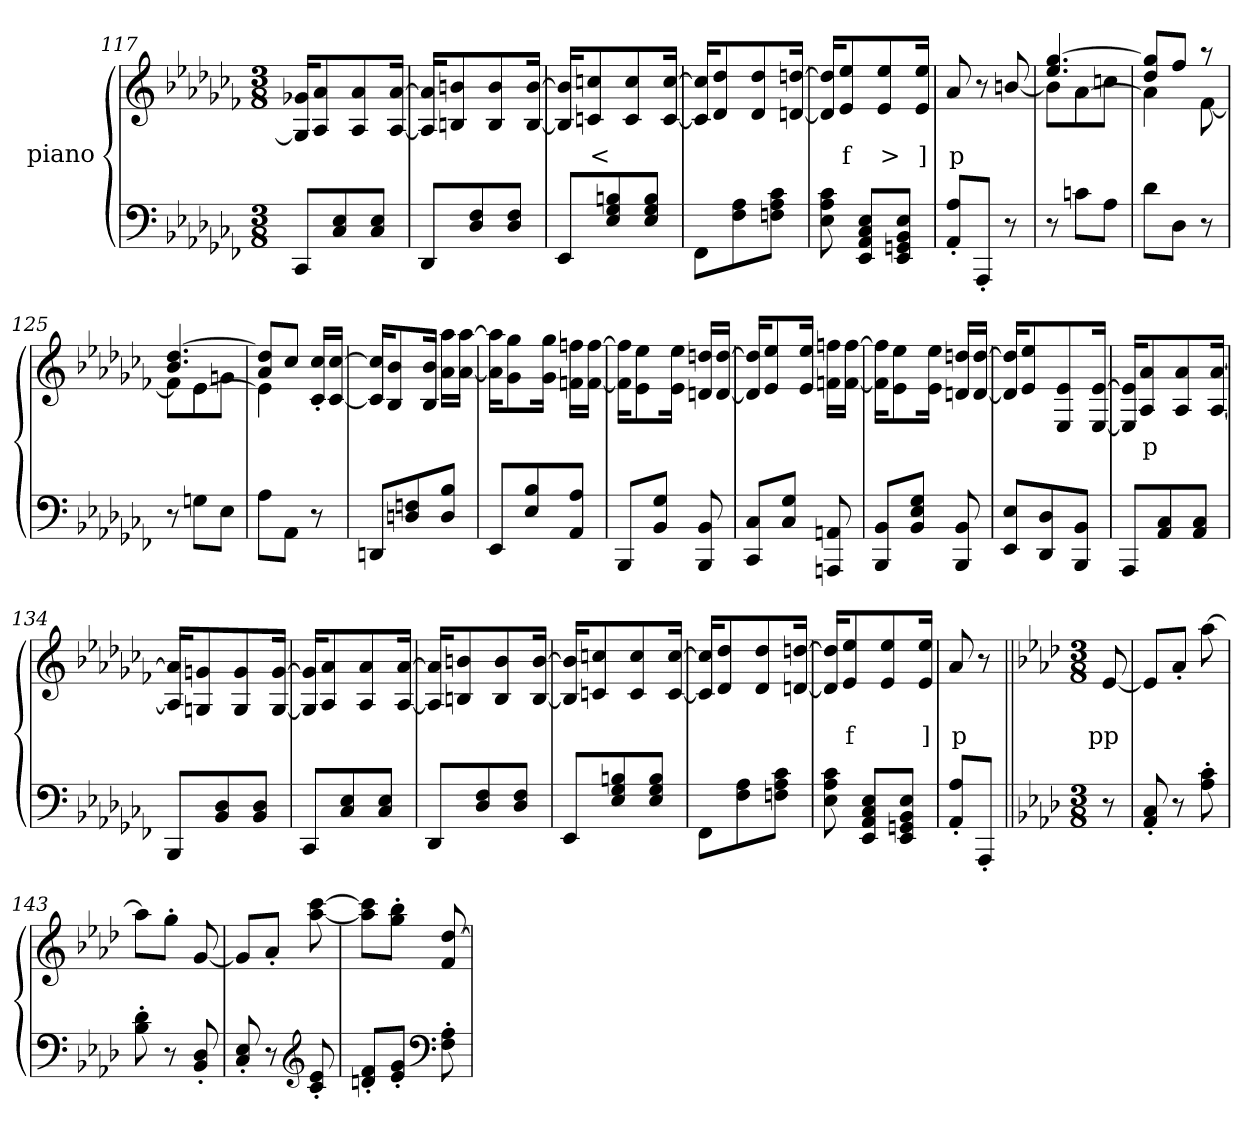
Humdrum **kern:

**kern	**kern	**text
*part2	*part1	*part1
*staff2	*staff1	*staff1
*	*I"piano	*
*clefF4	*clefG2	*
*k[b-e-a-d-g-c-f-]	*k[b-e-a-d-g-c-f-]	*
*M3/8	*M3/8	*
=117	=117	=117
8CC-L	16Gn] 16g-XKL	.
.	8A- 8a-	.
8C- 8E-	.	.
.	8A- 8a-	.
8C- 8E-J	.	.
.	[16A- [16a-Jk	.
=118	=118	=118
8DD-L	16A-] 16a-]KL	.
.	8Bn 8bn	.
8D- 8F-	.	.
.	8B 8b	.
8D- 8F-J	.	.
.	[16B [16bJk	.
=119	=119	=119
8EE-L	16Bn] 16bn]KL	.
.	8cn 8ccn	<
8E- 8G- 8Bn	.	.
.	8c 8cc	.
8E- 8G- 8BJ	.	.
.	[16c [16ccJk	.
=120	=120	=120
8FF-L	16cn] 16ccn]KL	.
.	8d- 8dd-	.
8F- 8A-	.	.
.	8d- 8dd-	.
8Fn 8A- 8c-J	.	.
.	[16dn [16ddnJk	.
=121	=121	=121
8E- 8A- 8c-	16dn] 16ddn]KL	.
.	8e- 8ee-	f
8EE- 8AA- 8C- 8E-L	.	.
.	8e- 8ee-	>
8EE- 8GGn 8BB- 8E-J	.	.
.	16e- 16ee-Jk	]
=122	=122	=122
8AA-'> 8A-'>L	8a-	p
8AAA-'>J	8r	.
8r	[8bn/	.
=123	=123	=123
*	*^	*
*	*	*^	*
8r	4.ee- [4.gg-	8bnL]	8ryy	.
8cnL	.	8a-	[4a-\	.
8A-J	.	8ccnJ	.	.
*	*	*v	*v	*
=124	=124	=124	=124
8d-L	8dd- 8gg-]L	4a-]	.
8D-J	8ff-J	.	.
8r	8r	[8f-	.
=125	=125	=125	=125
*	*	*^	*
8r	4.b- [4.dd-	8f-L]	8ryy	.
8GnL	.	8e-	[4e-\	.
8E-J	.	8gnJ	.	.
*	*	*v	*v	*
=126	=126	=126	=126
8A-L	8a- 8dd-]L	4e-]	.
8AA-J	8cc-J	.	.
8r	16c-'> 16cc-'>LL	8ryy	.
.	[16c- [16cc-JJ	.	.
*	*v	*v	*
=127	=127	=127
8DDnL	16c-] 16cc-]KL	.
.	8B- 8b-	.
8Dn 8Fn	.	.
.	16B- 16b-Jk	.
8D 8B-J	16a- 16aa-LL	.
.	[16a- [16aa-JJ	.
=128	=128	=128
8EE-L	16a-] 16aa-]KL	.
.	8g- 8gg-	.
8E- 8B-	.	.
.	16g- 16gg-Jk	.
8AA- 8A-J	16fn 16ffnLL	.
.	[16f [16ffJJ	.
=129	=129	=129
8BBB-L	16fn] 16ffn]KL	.
.	8e- 8ee-	.
8BB- 8G-J	.	.
.	16e- 16ee-Jk	.
8BBB- 8BB-	16dn 16ddnLL	.
.	[16d [16ddJJ	.
=130	=130	=130
8CC- 8C-L	16dn] 16ddn]KL	.
.	8e- 8ee-	.
8C- 8G-J	.	.
.	16e- 16ee-Jk	.
8AAAn 8AAn	16fn 16ffnLL	.
.	[16f [16ffJJ	.
=131	=131	=131
8BBB- 8BB-L	16fn] 16ffn]KL	.
.	8e- 8ee-	.
8BB- 8E- 8G-J	.	.
.	16e- 16ee-Jk	.
8BBB- 8BB-	16dn 16ddnLL	.
.	[16d [16ddJJ	.
=132	=132	=132
8EE- 8E-L	16dn] 16ddn]KL	.
.	8e- 8ee-	.
8DD- 8D-	.	.
.	8E- 8e-	.
8BBB- 8BB-J	.	.
.	[16E- [16e-Jk	.
=133	=133	=133
8AAA-L	16E-] 16e-]KL	.
.	8A- 8a-	p
8AA- 8C-	.	.
.	8A- 8a-	.
8AA- 8C-J	.	.
.	[16A- [16a-Jk	.
=134	=134	=134
8BBB-L	16A-] 16a-]KL	.
.	8Gn 8gn	.
8BB- 8D-	.	.
.	8G 8g	.
8BB- 8D-J	.	.
.	[16G [16gJk	.
=135	=135	=135
8CC-L	16Gn] 16gn]KL	.
.	8A- 8a-	.
8C- 8E-	.	.
.	8A- 8a-	.
8C- 8E-J	.	.
.	[16A- [16a-Jk	.
=136	=136	=136
8DD-L	16A-] 16a-]KL	.
.	8Bn 8bn	.
8D- 8F-	.	.
.	8B 8b	.
8D- 8F-J	.	.
.	[16B [16bJk	.
=137	=137	=137
8EE-L	16Bn] 16bn]KL	.
.	8cn 8ccn	.
8E- 8G- 8Bn	.	.
.	8c 8cc	.
8E- 8G- 8BJ	.	.
.	[16c [16ccJk	.
=138	=138	=138
8FF-L	16cn] 16ccn]KL	.
.	8d- 8dd-	.
8F- 8A-	.	.
.	8d- 8dd-	.
8Fn 8A- 8c-J	.	.
.	[16dn [16ddnJk	.
=139	=139	=139
8E- 8A- 8c-	16dn] 16ddn]KL	.
.	8e- 8ee-	f
8EE- 8AA- 8C- 8E-L	.	.
.	8e- 8ee-	.
8EE- 8GGn 8BB- 8E-J	.	.
.	16e- 16ee-Jk	]
=140	=140	=140
8AA-'> 8A-'>L	8a-	p
8AAA-'>J	8r	.
=141||	=141||	=141||
*k[b-e-a-d-]	*k[b-e-a-d-]	*
*M3/8	*M3/8	*
8r	[8e-	pp
=142	=142	=142
8AA-'> 8C'>	8e-L]	.
8r	8a-'>J	.
8A-'> 8c'>	[8aa-	.
=143	=143	=143
8B-'> 8d-'>	8aa-L]	.
8r	8gg'>J	.
8BB-'> 8D-'>	[8g	.
=144	=144	=144
8C/'> 8E-/'>	8gL]	.
8r	8a-'>J	.
*clefG2	*	*
8c'> 8e-'>	[8aa- [8ccc	.
=145	=145	=145
8dn'> 8f'>L	8aa-] 8ccc]L	.
8e-'> 8g'>J	8gg'> 8bb-'>J	.
*clefF4	*	*
8F'> 8A-'>	8f [8dd-	.
=	=	=
*-	*-	*-
